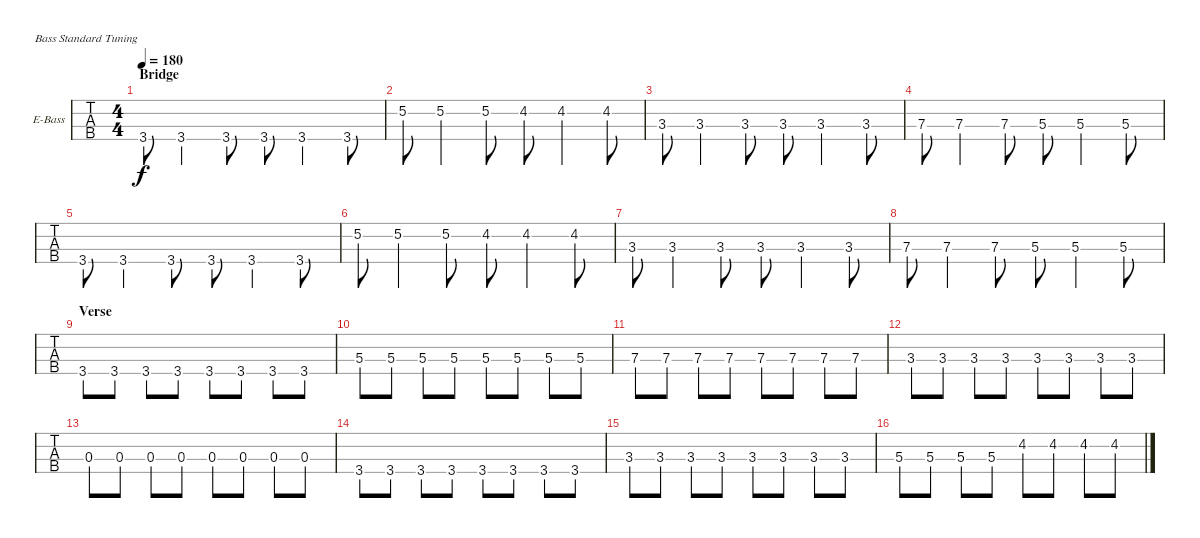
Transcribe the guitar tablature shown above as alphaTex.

\bracketExtendMode groupsimilarinstruments
\firstSystemTrackNameOrientation horizontal
\otherSystemsTrackNameOrientation horizontal
\track ("Electric Bass" "E-Bass") {instrument electricbassfinger}
\staff {tabs}
\tuning (G2 D2 A1 E1)
\ts (4 4)
\section ("" "Bridge")
\tempo 180
\clef f4
\ks c
3.4.8{dy f} 3.4.4 3.4.8 3.4.8 3.4.4 3.4.8 |
5.2.8 5.2.4 5.2.8 4.2.8 4.2.4 4.2.8 |
3.3.8 3.3.4 3.3.8 3.3.8 3.3.4 3.3.8 |
7.3.8 7.3.4 7.3.8 5.3.8 5.3.4 5.3.8 |
3.4.8 3.4.4 3.4.8 3.4.8 3.4.4 3.4.8 |
5.2.8 5.2.4 5.2.8 4.2.8 4.2.4 4.2.8 |
3.3.8 3.3.4 3.3.8 3.3.8 3.3.4 3.3.8 |
7.3.8 7.3.4 7.3.8 5.3.8 5.3.4 5.3.8 |
\section ("" "Verse")
3.4.8 3.4.8 3.4.8 3.4.8 3.4.8 3.4.8 3.4.8 3.4.8 |
5.3.8 5.3.8 5.3.8 5.3.8 5.3.8 5.3.8 5.3.8 5.3.8 |
7.3.8 7.3.8 7.3.8 7.3.8 7.3.8 7.3.8 7.3.8 7.3.8 |
3.3.8 3.3.8 3.3.8 3.3.8 3.3.8 3.3.8 3.3.8 3.3.8 |
0.3.8 0.3.8 0.3.8 0.3.8 0.3.8 0.3.8 0.3.8 0.3.8 |
3.4.8 3.4.8 3.4.8 3.4.8 3.4.8 3.4.8 3.4.8 3.4.8 |
3.3.8 3.3.8 3.3.8 3.3.8 3.3.8 3.3.8 3.3.8 3.3.8 |
5.3.8 5.3.8 5.3.8 5.3.8 4.2.8 4.2.8 4.2.8 4.2.8
